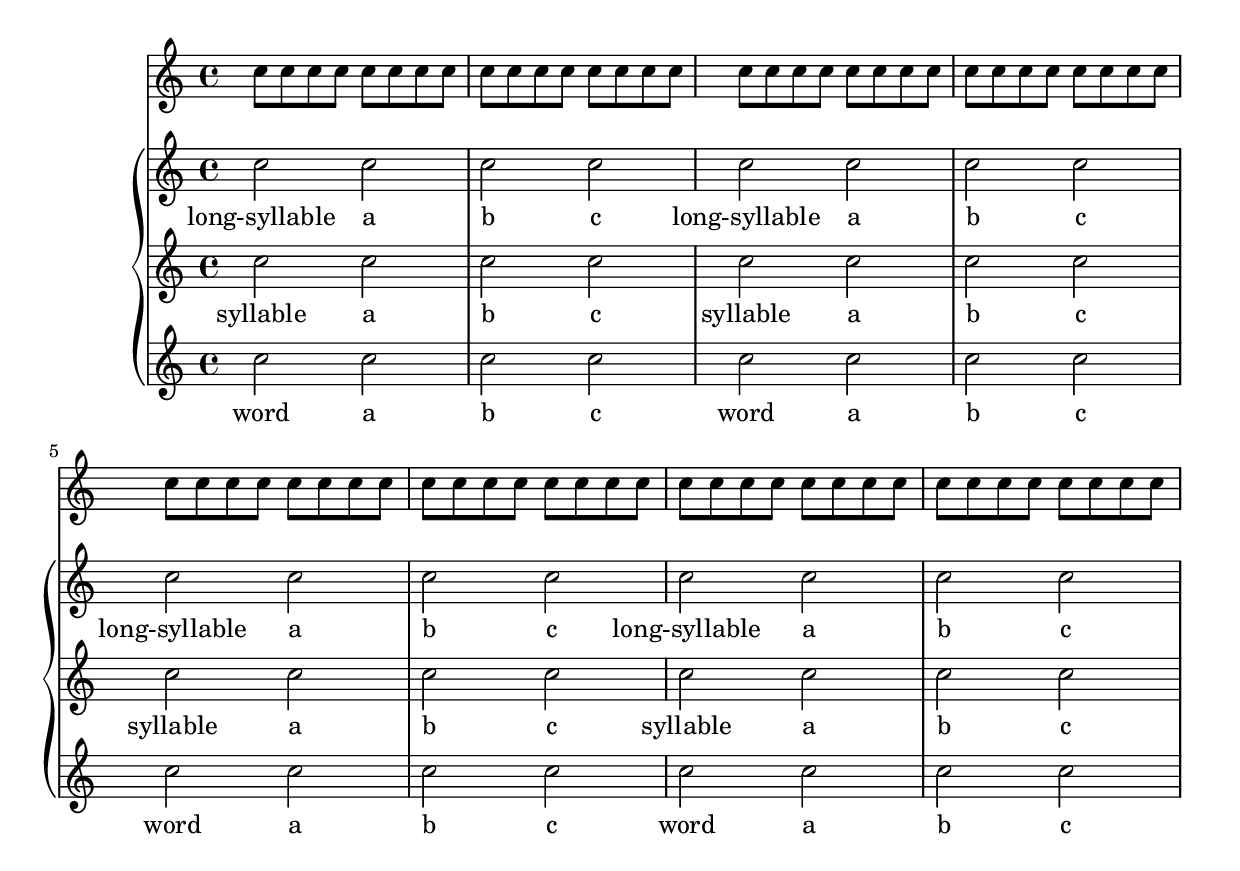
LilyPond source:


\version "2.17.6"

\header {
  texidoc = "The @code{SpanBarStub} grob takes care of horizontal spacing
for @code{SpanBar} grobs.  When the @code{SpanBar} is disallowed, objects
in contexts that the span bar would have otherwise crossed align as if the
span bar were not there.
"
}

<<
  \new Staff {
    \repeat unfold 64 { c''8 }
  }
  \new GrandStaff <<
    \new Staff
      \new Voice = "upper"
        \relative c'' {
          c2 c c c
          \once \override Staff.BarLine.allow-span-bar = ##f
          c2 c c c
          c2 c c c
          \once \override Staff.BarLine.allow-span-bar = ##f
          c2 c c c
        }
    \new Lyrics \lyricsto "upper" \lyricmode {
      long-syllable a b c long-syllable a b c
      long-syllable a b c long-syllable a b c
    }

    \new Staff
      \new Voice = "middle"
        \relative c'' {
          c2 c c c
          c2 c c c
          c2 c c c
          \once \override Staff.BarLine.allow-span-bar = ##f
          c2 c c c
        }
    \new Lyrics \lyricsto "middle" \lyricmode {
      syllable a b c syllable a b c
      syllable a b c syllable a b c
    }

    \new Staff
      \new Voice = "lower"
        \relative c'' {
          c2 c c c
          c2 c c c
          c2 c c c
          c2 c c c
        }
    \new Lyrics \lyricsto "lower" \lyricmode {
      word a b c word a b c
      word a b c word a b c
    }
  >>
>>
